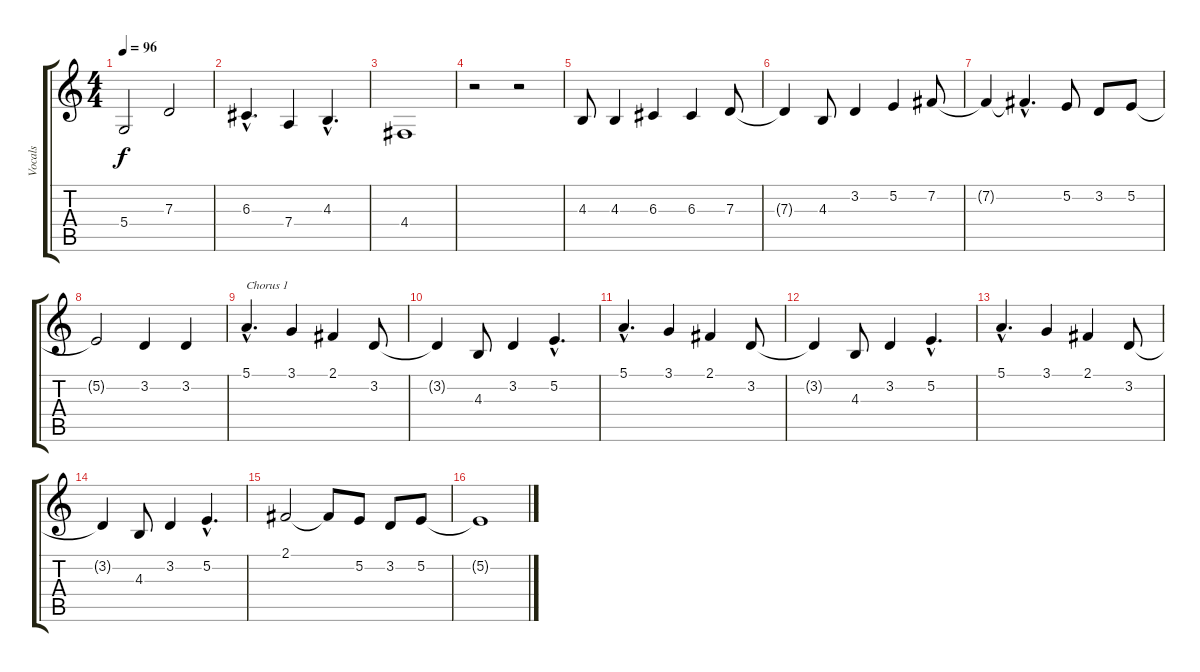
\track ("Vocals" "Vocals") {instrument cello}
\staff {score tabs}
\tuning (E4 B3 G3 D3 A2 E2) {hide}
\ts (4 4)
\tempo 96
\clef g2
\ks c
5.4.2{dy f} 7.3.2 |
6.3{hac}.4{d} 7.4.4 4.3{hac}.4{d} |
4.4.1 |
r.2 r.2 |
4.3.8 4.3.4 6.3.4 6.3.4 7.3.8 |
7.3{t}.4 4.3.8 3.2.4 5.2.4 7.2.8 |
7.2{t}.4 7.2{hac t}.4{d} 5.2.8 3.2.8 5.2.8 |
5.2{t}.2 3.2.4 3.2.4 |
5.1{hac}.4{d txt "Chorus 1"} 3.1.4 2.1.4 3.2.8 |
3.2{t}.4 4.3.8 3.2.4 5.2{hac}.4{d} |
5.1{hac}.4{d} 3.1.4 2.1.4 3.2.8 |
3.2{t}.4 4.3.8 3.2.4 5.2{hac}.4{d} |
5.1{hac}.4{d} 3.1.4 2.1.4 3.2.8 |
3.2{t}.4 4.3.8 3.2.4 5.2{hac}.4{d} |
2.1.2 2.1{t}.8 5.2.8 3.2.8 5.2.8 |
5.2{t}.1
